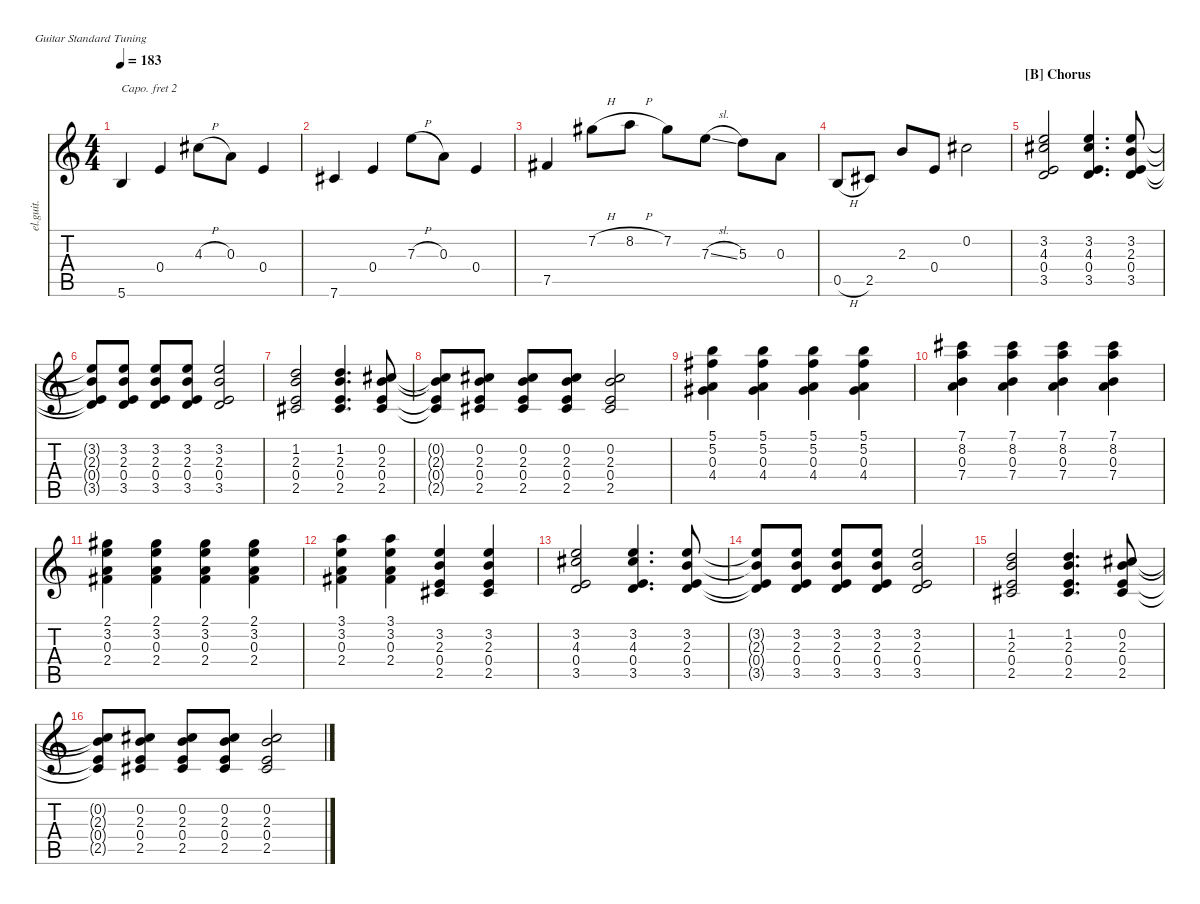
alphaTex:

\defaultSystemsLayout 4
\hideDynamics
\bracketExtendMode nobrackets
\otherSystemsTrackNameOrientation horizontal
\track ("Clean Guitar" "el.guit.") {instrument electricguitarclean}
\staff {score tabs}
\capo 2
\tuning (E4 B3 G3 D3 A2 E2)
\ts (4 4)
\tempo 183
\clef g2
\ks c
5.6.4{dy mf beam Up} 0.4.4{beam Up} 4.3{h acc #}.8{beam Down} 0.3.8{beam Down} 0.4.4{beam Up} |
7.6{acc #}.4{beam Up} 0.4.4{beam Up} 7.3{h}.8{beam Down} 0.3.8{beam Down} 0.4.4{beam Up} |
7.5{acc #}.4{beam Up} 7.2{h acc #}.8{beam Down} 8.2{h}.8{beam Down} 7.2{acc #}.8{beam Down} 7.3{sl}.8{beam Down} 5.3.8{beam Down} 0.3.8{beam Down} |
0.5{h}.8{beam Up} 2.5{acc #}.8{beam Up} 2.3.8{beam Up} 0.4.8{beam Up} 0.2{acc #}.2{beam Down} |
\section ("B" "Chorus")
(3.5 4.3{acc #} 3.2 0.4).2{beam Up} (4.3{acc #} 3.2 0.4 3.5).4{d beam Up} (2.3 3.2 0.4 3.5).8{beam Up} |
(2.3{t} 3.2{t} 0.4{t} 3.5{t}).8{beam Up} (2.3 3.2 0.4 3.5).8{beam Up} (2.3 3.2 0.4 3.5).8{beam Up} (2.3 3.2 0.4 3.5).8{beam Up} (2.3 3.2 0.4 3.5).2{beam Up} |
(2.5{acc #} 2.3 1.2 0.4).2{beam Up} (1.2 0.4 2.3 2.5{acc #}).4{d beam Up} (0.2{acc #} 2.3 0.4 2.5{acc #}).8{beam Up} |
(0.2{t acc #} 2.3{t} 0.4{t} 2.5{t acc #}).8{beam Up} (0.2{acc #} 2.5{acc #} 2.3 0.4).8{beam Up} (0.2{acc #} 2.3 0.4 2.5{acc #}).8{beam Up} (0.2{acc #} 2.3 0.4 2.5{acc #}).8{beam Up} (0.2{acc #} 2.3 0.4 2.5{acc #}).2{beam Up} |
(5.1 5.2{acc #} 0.3 4.4{acc #}).4{beam Down} (5.1 5.2{acc #} 0.3 4.4{acc #}).4{beam Down} (5.1 5.2{acc #} 0.3 4.4{acc #}).4{beam Down} (5.1 5.2{acc #} 0.3 4.4{acc #}).4{beam Down} |
(7.1{acc #} 8.2 0.3 7.4).4{beam Down} (7.1{acc #} 8.2 0.3 7.4).4{beam Down} (7.1{acc #} 8.2 0.3 7.4).4{beam Down} (7.1{acc #} 8.2 0.3 7.4).4{beam Down} |
(2.1{acc #} 3.2 0.3 2.4{acc #}).4{beam Down} (2.1{acc #} 3.2 0.3 2.4{acc #}).4{beam Down} (2.1{acc #} 3.2 0.3 2.4{acc #}).4{beam Down} (2.1{acc #} 3.2 0.3 2.4{acc #}).4{beam Down} |
(3.1 3.2 2.4{acc #} 0.3).4{beam Down} (3.1 3.2 2.4{acc #} 0.3).4{beam Down} (3.2 2.3 2.5{acc #} 0.4).4{beam Up} (3.2 2.3 2.5{acc #} 0.4).4{beam Up} |
(3.5 4.3{acc #} 3.2 0.4).2{beam Up} (4.3{acc #} 3.2 0.4 3.5).4{d beam Up} (2.3 3.2 0.4 3.5).8{beam Up} |
(2.3{t} 3.2{t} 0.4{t} 3.5{t}).8{beam Up} (2.3 3.2 0.4 3.5).8{beam Up} (2.3 3.2 0.4 3.5).8{beam Up} (2.3 3.2 0.4 3.5).8{beam Up} (2.3 3.2 0.4 3.5).2{beam Up} |
(2.5{acc #} 2.3 1.2 0.4).2{beam Up} (1.2 0.4 2.3 2.5{acc #}).4{d beam Up} (0.2{acc #} 2.3 0.4 2.5{acc #}).8{beam Up} |
(0.2{t acc #} 2.3{t} 0.4{t} 2.5{t acc #}).8{beam Up} (0.2{acc #} 2.5{acc #} 2.3 0.4).8{beam Up} (0.2{acc #} 2.3 0.4 2.5{acc #}).8{beam Up} (0.2{acc #} 2.3 0.4 2.5{acc #}).8{beam Up} (0.2{acc #} 2.3 0.4 2.5{acc #}).2{beam Up}
